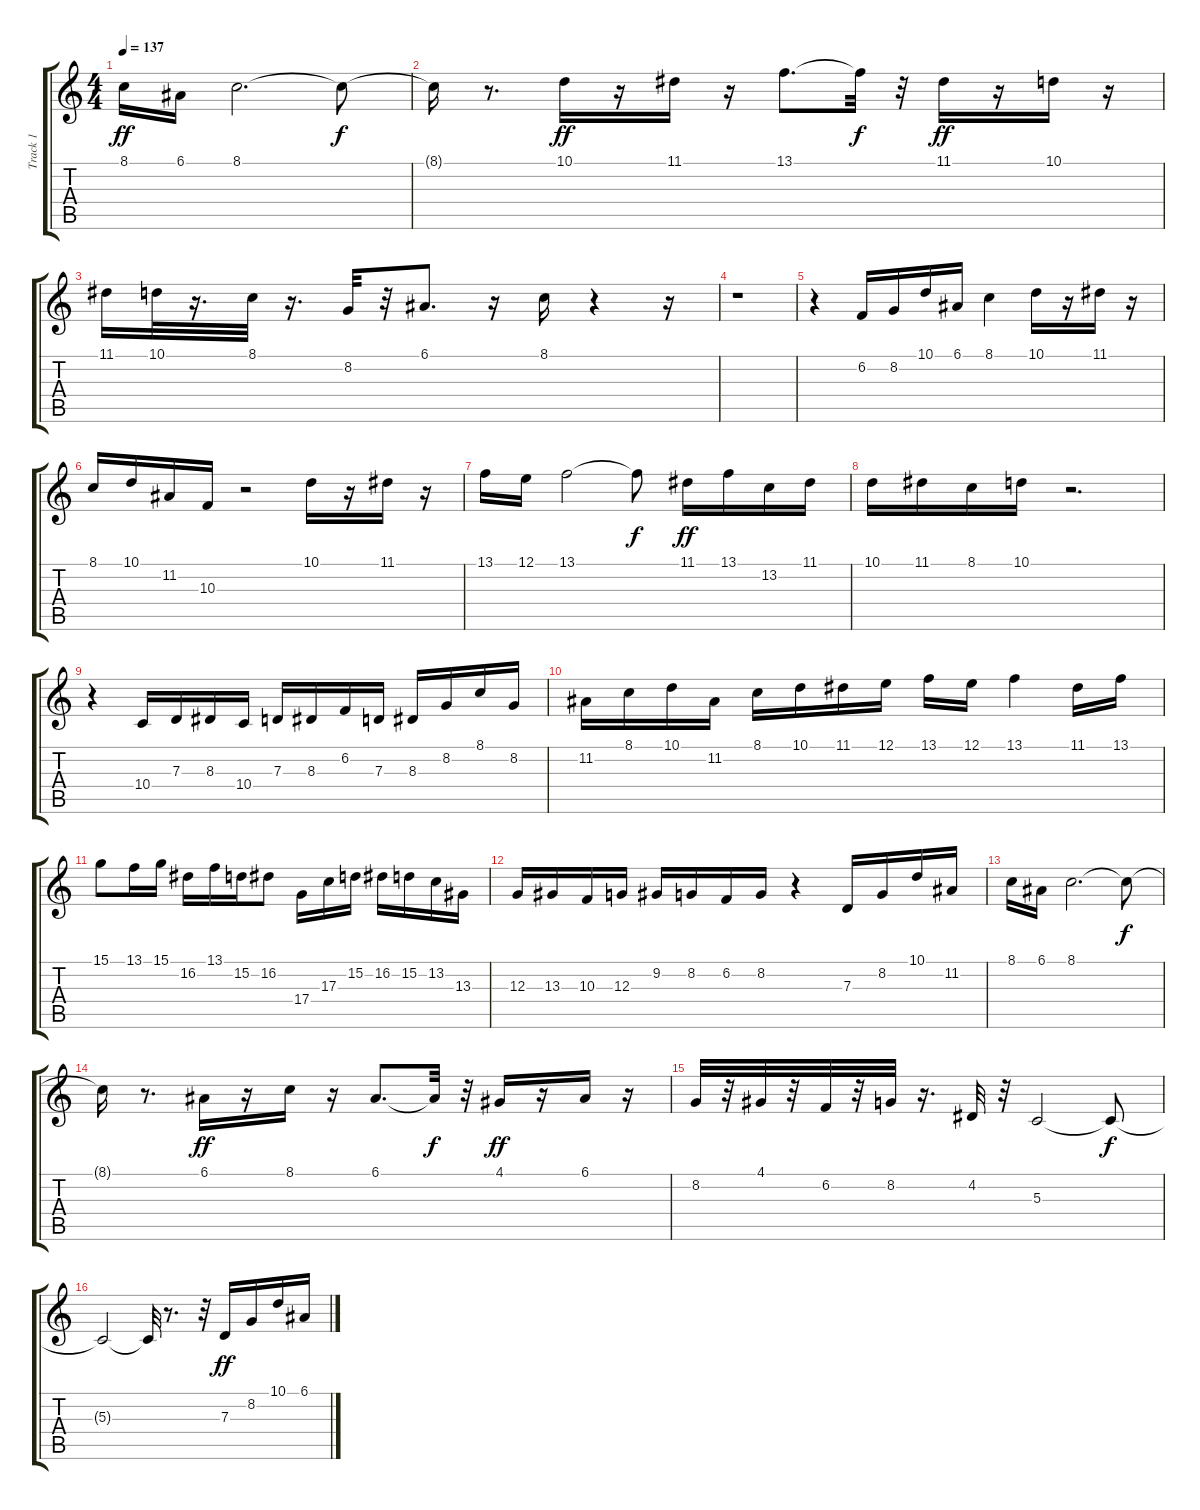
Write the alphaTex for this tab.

\track ("Track 1" "Track 1") {instrument trumpet}
\staff {score tabs}
\tuning (E4 B3 G3 D3 A2 E2) {hide}
\ts (4 4)
\tempo 137
\clef g2
\ks c
8.1.16{dy ff} 6.1.16 8.1.2{d} 8.1{t}.8{dy f} |
8.1{t}.16 r.8{d} 10.1.16{dy ff} r.16 11.1.16 r.16 13.1.8{d} 13.1{t}.32{dy f} r.32 11.1.16{dy ff} r.16 10.1.16 r.16 |
11.1.16 10.1.32 r.16{d} 8.1.32 r.16{d} 8.2.32 r.32 6.1.8{d} r.16 8.1.16 r.4 r.16 |
r.1 |
r.4 6.2.16 8.2.16 10.1.16 6.1.16 8.1.4 10.1.16 r.16 11.1.16 r.16 |
8.1.16 10.1.16 11.2.16 10.3.16 r.2 10.1.16 r.16 11.1.16 r.16 |
13.1.16 12.1.16 13.1.2 13.1{t}.8{dy f} 11.1.16{dy ff} 13.1.16 13.2.16 11.1.16 |
10.1.16 11.1.16 8.1.16 10.1.16 r.2{d} |
r.4 10.4.16 7.3.16 8.3.16 10.4.16 7.3.16 8.3.16 6.2.16 7.3.16 8.3.16 8.2.16 8.1.16 8.2.16 |
11.2.16 8.1.16 10.1.16 11.2.16 8.1.16 10.1.16 11.1.16 12.1.16 13.1.16 12.1.16 13.1.4 11.1.16 13.1.16 |
15.1.8 13.1.16 15.1.16 16.2.16 13.1.16 15.2.16 16.2.8 17.4.16 17.3.16 15.2.16 16.2.16 15.2.16 13.2.16 13.3.16 |
12.3.16 13.3.16 10.3.16 12.3.16 9.2.16 8.2.16 6.2.16 8.2.16 r.4 7.3.16 8.2.16 10.1.16 11.2.16 |
8.1.16 6.1.16 8.1.2{d} 8.1{t}.8{dy f} |
8.1{t}.16 r.8{d} 6.1.16{dy ff} r.16 8.1.16 r.16 6.1.8{d} 6.1{t}.32{dy f} r.32 4.1.16{dy ff} r.16 6.1.16 r.16 |
8.2.32 r.32 4.1.32 r.32 6.2.32 r.32 8.2.32 r.16{d} 4.2.32 r.32 5.3.2 5.3{t}.8{dy f} |
5.3{t}.2 5.3{t}.32 r.8{d} r.32 7.3.16{dy ff} 8.2.16 10.1.16 6.1.16
